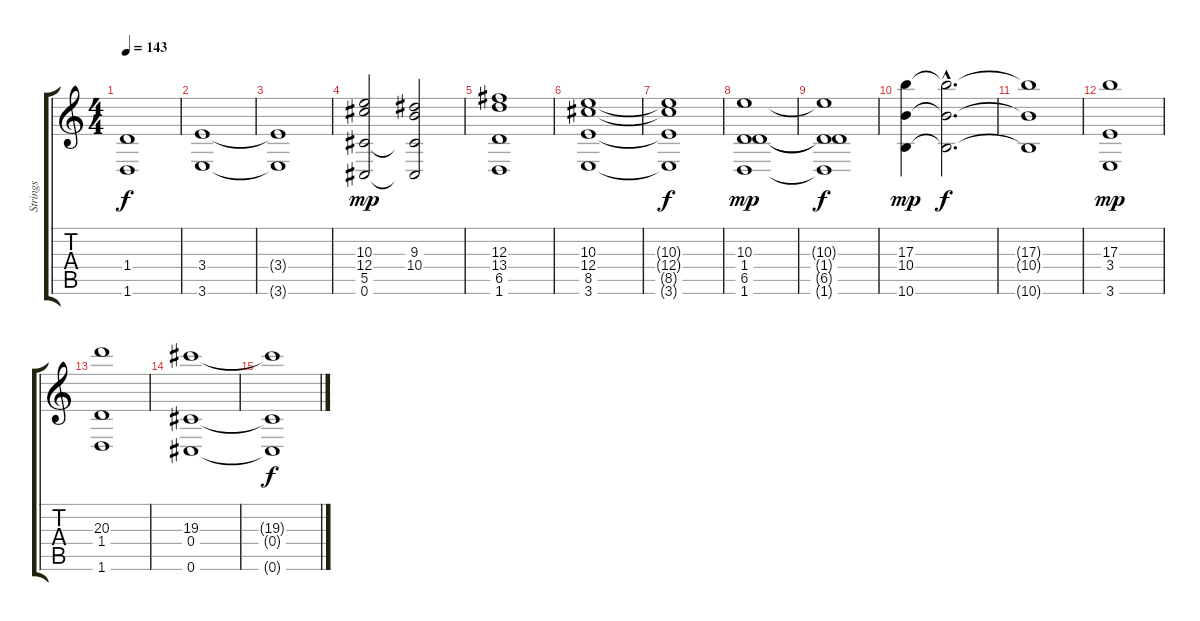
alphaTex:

\track ("Strings" "Strings") {instrument contrabass}
\staff {score tabs}
\tuning (Eb4 Bb3 Gb3 Db3 Ab2 Db2) {hide}
\ts (4 4)
\tempo 143
\clef g2
\ks c
(1.4 1.6).1{dy f} |
(3.4 3.6).1 |
(3.4{t} 3.6{t}).1 |
(10.3 12.4 5.5 0.6).2{dy mp} (9.3 10.4 5.5{t} 0.6{t}).2 |
(12.3 13.4 6.5 1.6).1 |
(10.3 12.4 8.5 3.6).1 |
(10.3{t} 12.4{t} 8.5{t} 3.6{t}).1{dy f} |
(10.3 1.4 6.5 1.6).1{dy mp} |
(10.3{t} 1.4{t} 6.5{t} 1.6{t}).1{dy f} |
(17.3 10.4 10.6).4{dy mp} (17.3{hac t} 10.4{hac t} 10.6{hac t}).2{d dy f} |
(17.3{t} 10.4{t} 10.6{t}).1 |
(17.3 3.4 3.6).1{dy mp} |
(20.3 1.4 1.6).1 |
(19.3 0.4 0.6).1 |
(19.3{t} 0.4{t} 0.6{t}).1{dy f volume 0}
